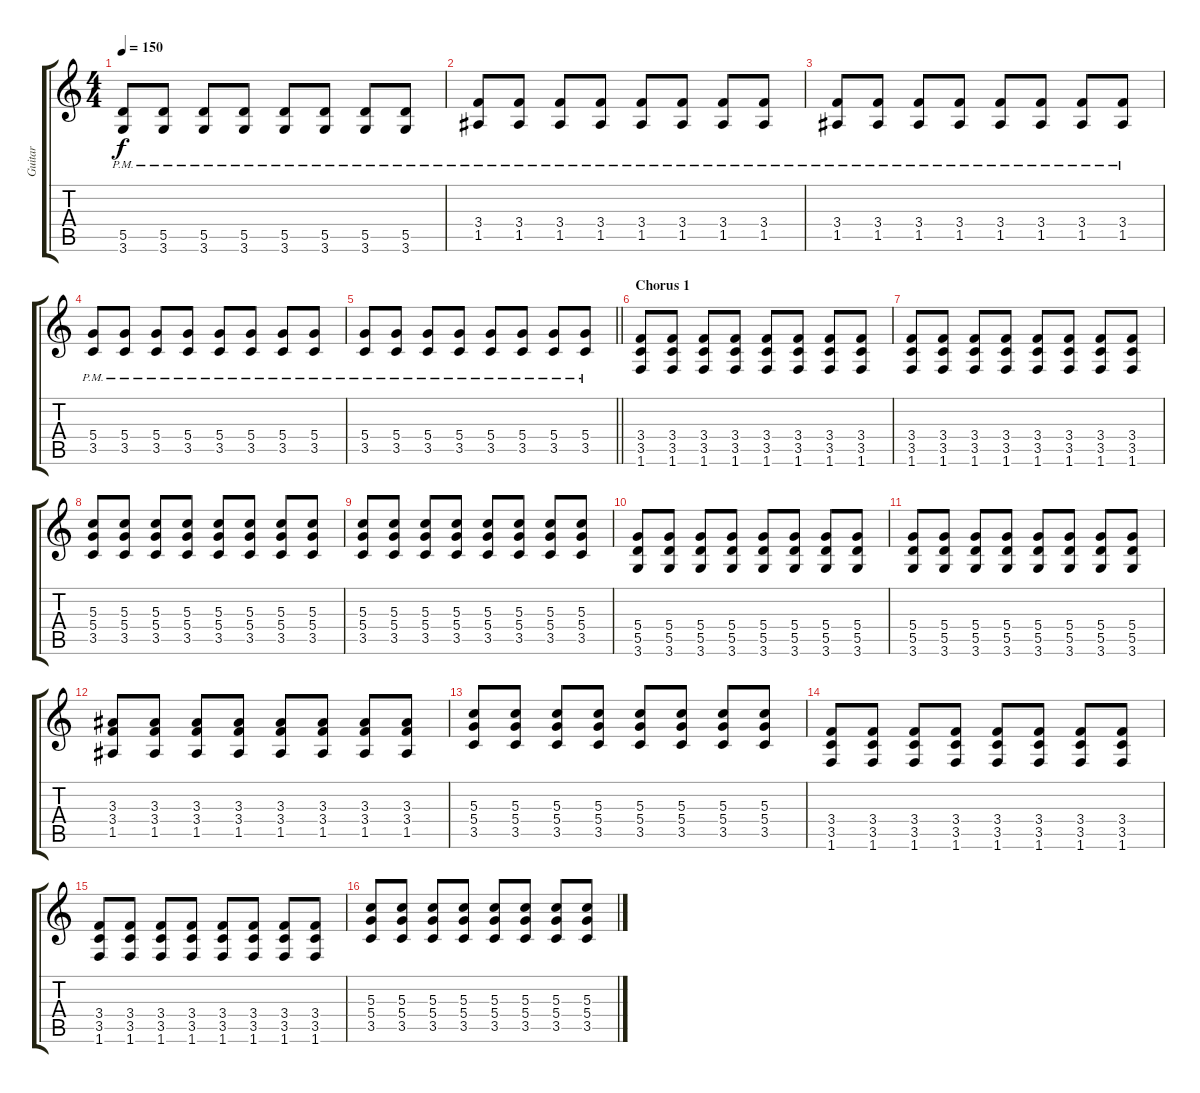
\track ("Guitar" "Guitar") {instrument distortionguitar}
\staff {score tabs}
\tuning (E4 B3 G3 D3 A2 E2) {hide}
\ts (4 4)
\tempo 150
\clef g2
\ks c
(5.5{pm} 3.6{pm}).8{dy f} (5.5{pm} 3.6{pm}).8 (5.5{pm} 3.6{pm}).8 (5.5{pm} 3.6{pm}).8 (5.5{pm} 3.6{pm}).8 (5.5{pm} 3.6{pm}).8 (5.5{pm} 3.6{pm}).8 (5.5{pm} 3.6{pm}).8 |
(3.4{pm} 1.5{pm}).8 (3.4{pm} 1.5{pm}).8 (3.4{pm} 1.5{pm}).8 (3.4{pm} 1.5{pm}).8 (3.4{pm} 1.5{pm}).8 (3.4{pm} 1.5{pm}).8 (3.4{pm} 1.5{pm}).8 (3.4{pm} 1.5{pm}).8 |
(3.4{pm} 1.5{pm}).8 (3.4{pm} 1.5{pm}).8 (3.4{pm} 1.5{pm}).8 (3.4{pm} 1.5{pm}).8 (3.4{pm} 1.5{pm}).8 (3.4{pm} 1.5{pm}).8 (3.4{pm} 1.5{pm}).8 (3.4{pm} 1.5{pm}).8 |
(5.4{pm} 3.5{pm}).8 (5.4{pm} 3.5{pm}).8 (5.4{pm} 3.5{pm}).8 (5.4{pm} 3.5{pm}).8 (5.4{pm} 3.5{pm}).8 (5.4{pm} 3.5{pm}).8 (5.4{pm} 3.5{pm}).8 (5.4{pm} 3.5{pm}).8 |
\barLineRight lightlight
(5.4{pm} 3.5{pm}).8 (5.4{pm} 3.5{pm}).8 (5.4{pm} 3.5{pm}).8 (5.4{pm} 3.5{pm}).8 (5.4{pm} 3.5{pm}).8 (5.4{pm} 3.5{pm}).8 (5.4{pm} 3.5{pm}).8 (5.4{pm} 3.5{pm}).8 |
\section ("" "Chorus 1")
(3.4 3.5 1.6).8 (3.4 3.5 1.6).8 (3.4 3.5 1.6).8 (3.4 3.5 1.6).8 (3.4 3.5 1.6).8 (3.4 3.5 1.6).8 (3.4 3.5 1.6).8 (3.4 3.5 1.6).8 |
(3.4 3.5 1.6).8 (3.4 3.5 1.6).8 (3.4 3.5 1.6).8 (3.4 3.5 1.6).8 (3.4 3.5 1.6).8 (3.4 3.5 1.6).8 (3.4 3.5 1.6).8 (3.4 3.5 1.6).8 |
(5.3 5.4 3.5).8 (5.3 5.4 3.5).8 (5.3 5.4 3.5).8 (5.3 5.4 3.5).8 (5.3 5.4 3.5).8 (5.3 5.4 3.5).8 (5.3 5.4 3.5).8 (5.3 5.4 3.5).8 |
(5.3 5.4 3.5).8 (5.3 5.4 3.5).8 (5.3 5.4 3.5).8 (5.3 5.4 3.5).8 (5.3 5.4 3.5).8 (5.3 5.4 3.5).8 (5.3 5.4 3.5).8 (5.3 5.4 3.5).8 |
(5.4 5.5 3.6).8 (5.4 5.5 3.6).8 (5.4 5.5 3.6).8 (5.4 5.5 3.6).8 (5.4 5.5 3.6).8 (5.4 5.5 3.6).8 (5.4 5.5 3.6).8 (5.4 5.5 3.6).8 |
(5.4 5.5 3.6).8 (5.4 5.5 3.6).8 (5.4 5.5 3.6).8 (5.4 5.5 3.6).8 (5.4 5.5 3.6).8 (5.4 5.5 3.6).8 (5.4 5.5 3.6).8 (5.4 5.5 3.6).8 |
(3.3 3.4 1.5).8 (3.3 3.4 1.5).8 (3.3 3.4 1.5).8 (3.3 3.4 1.5).8 (3.3 3.4 1.5).8 (3.3 3.4 1.5).8 (3.3 3.4 1.5).8 (3.3 3.4 1.5).8 |
(5.3 5.4 3.5).8 (5.3 5.4 3.5).8 (5.3 5.4 3.5).8 (5.3 5.4 3.5).8 (5.3 5.4 3.5).8 (5.3 5.4 3.5).8 (5.3 5.4 3.5).8 (5.3 5.4 3.5).8 |
(3.4 3.5 1.6).8 (3.4 3.5 1.6).8 (3.4 3.5 1.6).8 (3.4 3.5 1.6).8 (3.4 3.5 1.6).8 (3.4 3.5 1.6).8 (3.4 3.5 1.6).8 (3.4 3.5 1.6).8 |
(3.4 3.5 1.6).8 (3.4 3.5 1.6).8 (3.4 3.5 1.6).8 (3.4 3.5 1.6).8 (3.4 3.5 1.6).8 (3.4 3.5 1.6).8 (3.4 3.5 1.6).8 (3.4 3.5 1.6).8 |
(5.3 5.4 3.5).8 (5.3 5.4 3.5).8 (5.3 5.4 3.5).8 (5.3 5.4 3.5).8 (5.3 5.4 3.5).8 (5.3 5.4 3.5).8 (5.3 5.4 3.5).8 (5.3 5.4 3.5).8
